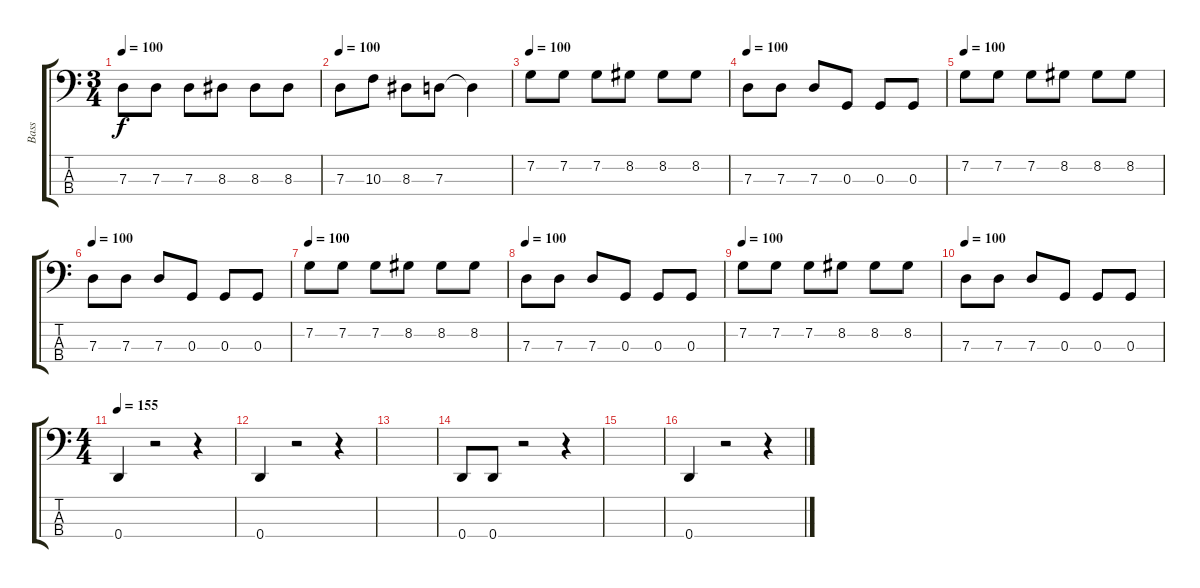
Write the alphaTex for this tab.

\track ("Bass" "Bass") {instrument electricbasspick}
\staff {score tabs}
\tuning (F2 C2 G1 D1) {hide}
\ts (3 4)
\tempo 100
\clef f4
\ks c
7.3.8{dy f} 7.3.8 7.3.8 8.3.8 8.3.8 8.3.8 |
\tempo 100
7.3.8 10.3.8 8.3.8 7.3.8 7.3{t}.4 |
\tempo 100
7.2.8 7.2.8 7.2.8 8.2.8 8.2.8 8.2.8 |
\tempo 100
7.3.8 7.3.8 7.3.8 0.3.8 0.3.8 0.3.8 |
\tempo 100
7.2.8 7.2.8 7.2.8 8.2.8 8.2.8 8.2.8 |
\tempo 100
7.3.8 7.3.8 7.3.8 0.3.8 0.3.8 0.3.8 |
\tempo 100
7.2.8 7.2.8 7.2.8 8.2.8 8.2.8 8.2.8 |
\tempo 100
7.3.8 7.3.8 7.3.8 0.3.8 0.3.8 0.3.8 |
\tempo 100
7.2.8 7.2.8 7.2.8 8.2.8 8.2.8 8.2.8 |
\tempo 100
7.3.8 7.3.8 7.3.8 0.3.8 0.3.8 0.3.8 |
\ts (4 4)
\tempo 155
0.4.4 r.2 r.4 |
0.4.4 r.2 r.4 |
|
0.4.8 0.4.8 r.2 r.4 |
|
0.4.4 r.2 r.4
